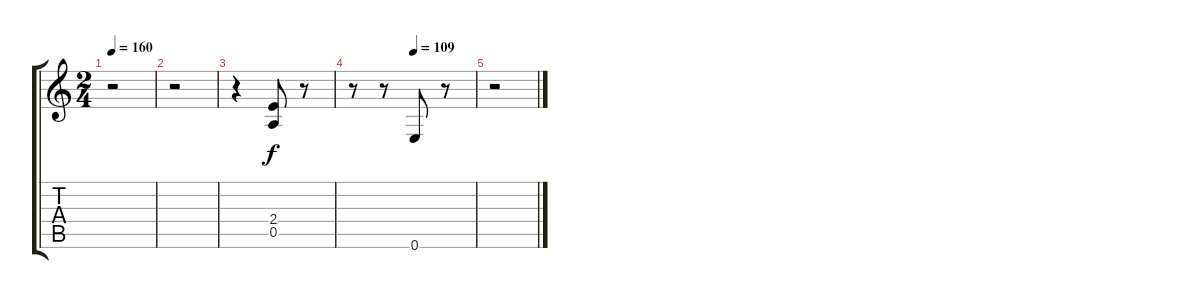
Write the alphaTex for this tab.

\track "" {instrument distortionguitar}
\staff {score tabs}
\tuning (E4 B3 G3 D3 A2 E2) {hide}
\ts (2 4)
\tempo 160
\clef g2
\ks c
r.2{dy f} |
r.2 |
r.4 (2.4 0.5).8 r.8 |
\tempo (109 0.5)
r.8 r.8 0.6.8 r.8 |
r.2
